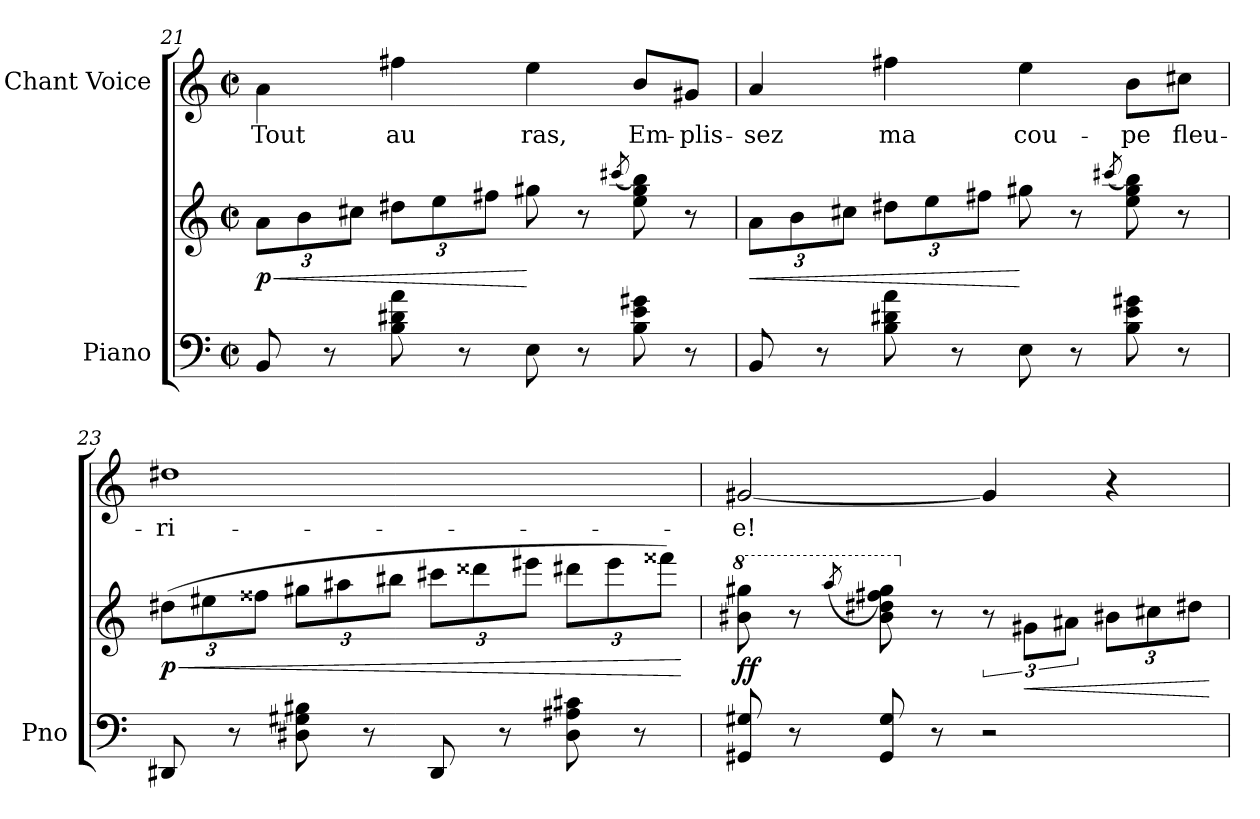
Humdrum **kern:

**kern	**kern	**dynam	**kern	**text
*part2	*part2	*part2	*part1	*part1
*staff3	*staff2	*staff2/3	*staff1	*staff1
*I"Piano	*	*	*I"Chant Voice	*
*I'Pno	*	*	*	*
*clefF4	*clefG2	*	*clefG2	*
*k[]	*k[]	*	*k[]	*
*M2/2	*M2/2	*	*M2/2	*
*met(c|)	*met(c|)	*	*met(c|)	*
*	*Xbrackettup	*	*	*
=21	=21	=21	=21	=21
!	!	!LO:HP:b	!	!
!	!	!LO:DY:n=1:b	!	!
8BB/	12a\L	< p	4a\	Tout
.	12b\	.	.	.
8r	.	.	.	.
.	12cc#X\J	.	.	.
8B\ 8d#X\ 8a\	12dd#X\L	.	4ff#X\	au
.	12ee\	.	.	.
8r	.	.	.	.
.	12ff#X\J	.	.	.
8E\	8gg#X\	[	4ee\	ras,
8r	8r	.	.	.
.	(8qccc#X/	.	.	.
8B\ 8e\ 8g#X\	8ee\ 8gg#\ 8bb\)	.	8b/L	Em-
8r	8r	.	8g#X/J	-plis-
=22	=22	=22	=22	=22
!	!	!LO:HP:b	!	!
8BB/	12a\L	<	4a/	-sez
.	12b\	.	.	.
8r	.	.	.	.
.	12cc#X\J	.	.	.
8B\ 8d#X\ 8a\	12dd#X\L	.	4ff#X\	ma
.	12ee\	.	.	.
8r	.	.	.	.
.	12ff#X\J	.	.	.
8E\	8gg#X\	[	4ee\	cou-
8r	8r	.	.	.
.	(8qccc#X/	.	.	.
8B\ 8e\ 8g#X\	8ee\ 8gg#\ 8bb\)	.	8b\L	-pe
8r	8r	.	8cc#X\J	fleu-
=23	=23	=23	=23	=23
!	!	!LO:HP:b	!	!
!	!	!LO:DY:n=1:b	!	!
8DD#X/	(12dd#X\L	< p	1dd#X	-ri-
.	12ee#X\	.	.	.
8r	.	.	.	.
.	12ff##X\J	.	.	.
8D#X\ 8G#X\ 8B#X\	12gg#X\L	.	.	.
.	12aa#X\	.	.	.
8r	.	.	.	.
.	12bb#X\J	.	.	.
8DD#/	12ccc#X\L	.	.	.
.	12ddd##X\	.	.	.
8r	.	.	.	.
.	12eee#X\J	.	.	.
8D#\ 8A#X\ 8c#X\	12ddd#X\L	.	.	.
.	12eee#\	.	.	.
8r	.	.	.	.
.	12fff##X\J)	.	.	.
.	.	[	.	.
=24	=24	=24	=24	=24
*	*8va	*	*	*
!	!	!LO:DY:b	!	!
8GG#X/ 8G#X/	8bb#X\ 8ggg#X\	ff	[2g#X/	- e!
8r	8r	.	.	.
.	(>8qaaa/	.	.	.
8GG#/ 8G#/	8bb#\ 8ddd#X\ 8fff#X\ 8ggg#\)	.	.	.
*	*X8va	*	*	*
8r	8r	.	.	.
*	*brackettup	*	*	*
2r	12r	.	4g#/]	.
!	!	!LO:HP:b	!	!
.	12g#X\L	<	.	.
.	12a#X\J	.	.	.
.	12b#X\L	.	4r	.
.	12cc#X\	.	.	.
.	12dd#X\J	.	.	.
.	.	[	.	.
=	=	=	=	=
*-	*-	*-	*-	*-
